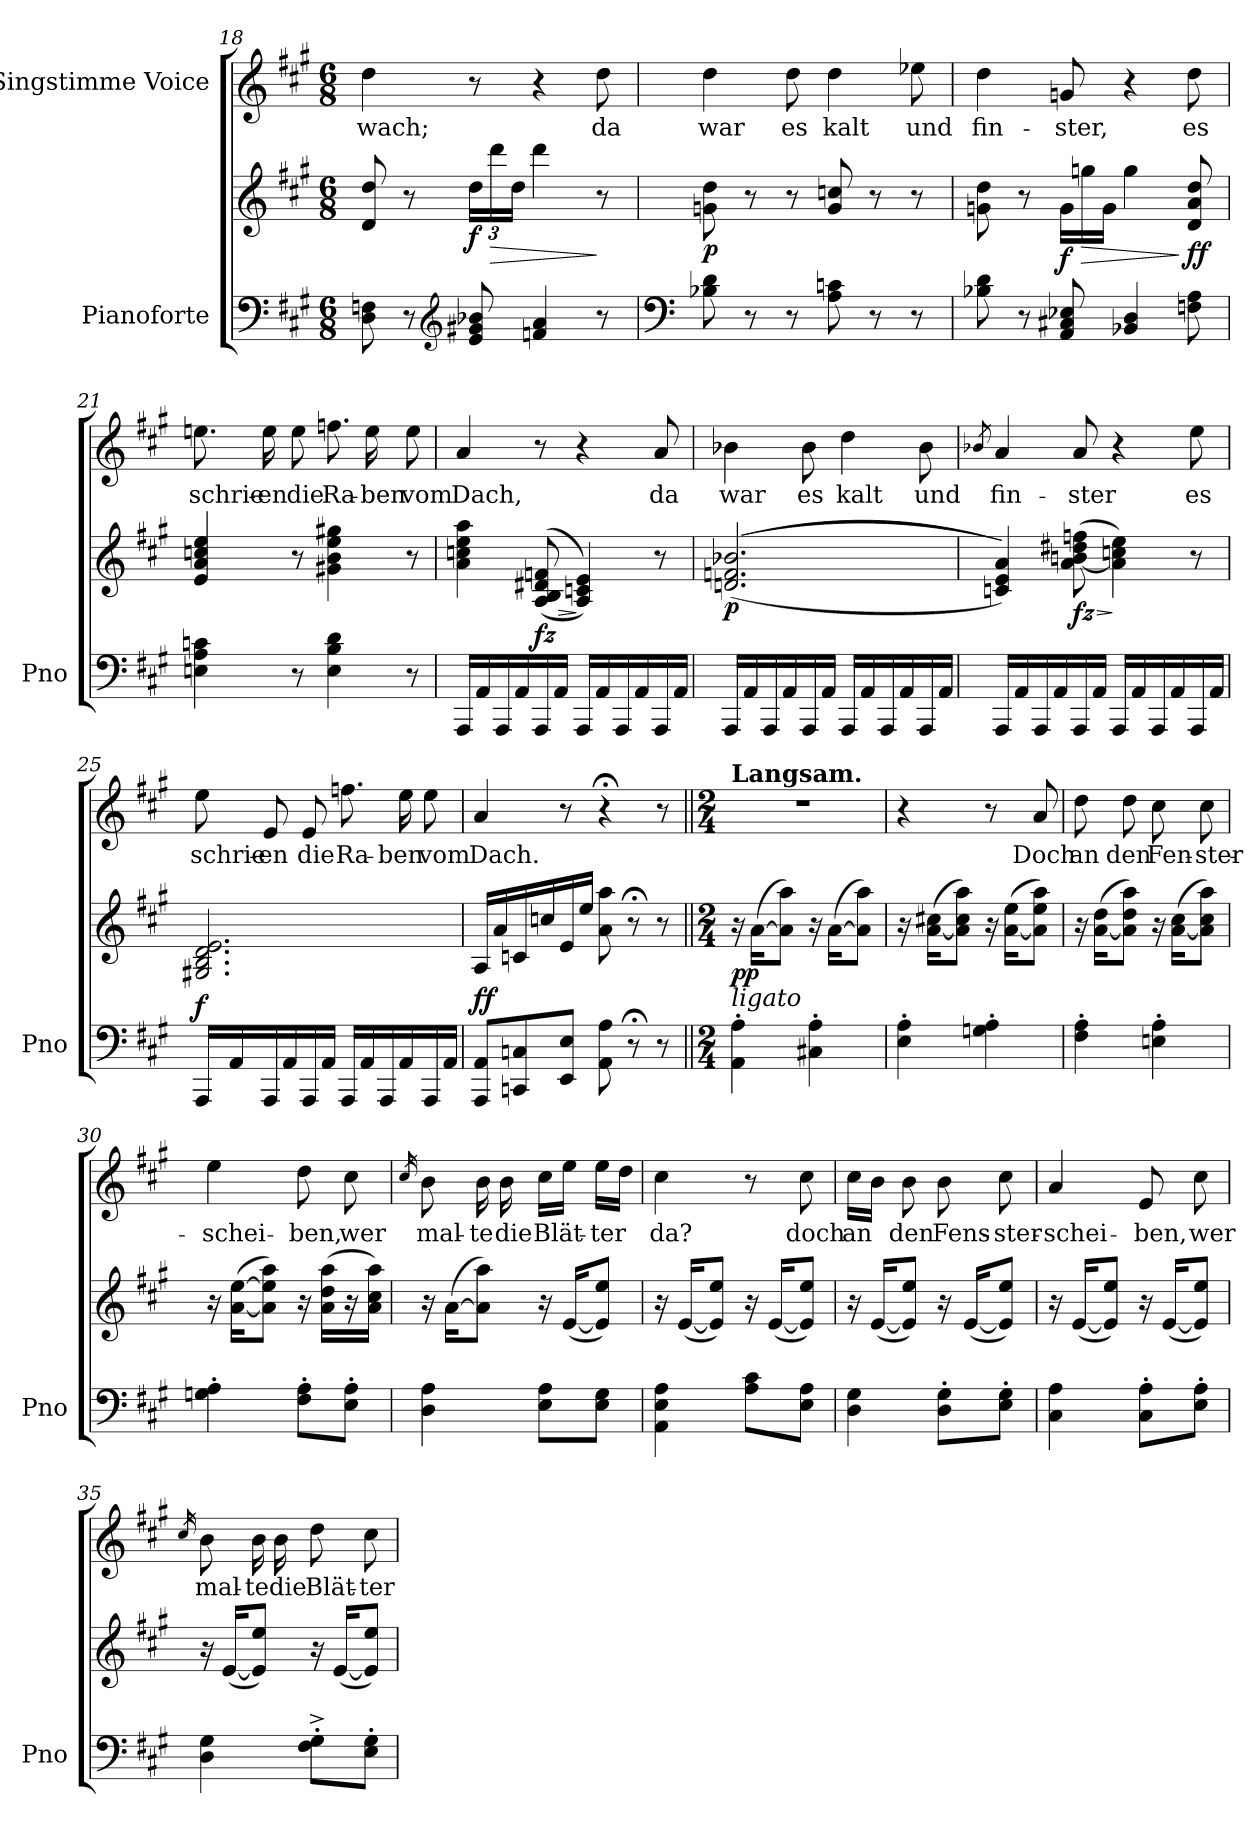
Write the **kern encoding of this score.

**kern	**kern	**dynam	**kern	**text
*part2	*part2	*part2	*part1	*part1
*staff3	*staff2	*staff2/3	*staff1	*staff1
*I"Pianoforte	*	*	*I"Singstimme Voice	*
*I'Pno	*	*	*	*
!!LO:LB:g=z
*clefF4	*clefG2	*	*clefG2	*
*k[f#c#g#]	*k[f#c#g#]	*	*k[f#c#g#]	*
*M6/8	*M6/8	*	*M6/8	*
=18	=18	=18	=18	=18
!	!	!	!	!LO:LY:b
8D\ 8Fn\	8d/ 8dd/	.	4dd\	wach;
8r	8r	.	.	.
*clefG2	*	*	*	*
*	*Xbrackettup	*	*	*
!	!	!LO:DY:b	!	!
8e/ 8g#X/ 8b-X/	24dd\LL	f	8r	.
!	!	!LO:HP:b	!	!
.	24ddd\	>	.	.
.	24dd\JJ	.	.	.
4fn/ 4a/	4ddd\	.	4r	.
!	!	!	!	!LO:LY:b
8r	8r	]	8dd\	da
=19	=19	=19	=19	=19
*clefF4	*	*	*	*
!	!	!LO:DY:b	!	!LO:LY:b
8B-X\ 8d\	8gn\ 8dd\	p	4dd\	war
8r	8r	.	.	.
!	!	!	!	!LO:LY:b
8r	8r	.	8dd\	es
!	!	!	!	!LO:LY:b
8A\ 8cn\	8g/ 8ccn/	.	4dd\	kalt
8r	8r	.	.	.
!	!	!	!	!LO:LY:b
8r	8r	.	8ee-X\	und
=20	=20	=20	=20	=20
!	!	!	!	!LO:LY:b
8B-X\ 8d\	8gn\ 8dd\	.	4dd\	fin-
8r	8r	.	.	.
*	*Xtuplet	*	*	*
!	!	!LO:DY:b	!	!LO:LY:b
8AA/ 8C#X/ 8E-X/	24g\LL	f	8gn/	-ster,
!	!	!LO:HP:b	!	!
.	24ggn\	>	.	.
.	24g\JJ	.	.	.
4BB-X/ 4D/	4gg\	.	4r	.
!	!	!LO:DY:n=1:b	!	!LO:LY:b
8Fn\ 8A\	8d/ 8a/ 8dd/	] ff	8dd\	es
=21	=21	=21	=21	=21
!	!	!	!	!LO:LY:b
4En\ 4A\ 4cn\	4e/ 4a/ 4ccn/ 4ee/	.	8.een\	schrie-
!	!	!	!	!LO:LY:b
.	.	.	16ee\	-en
!	!	!	!	!LO:LY:b
8r	8r	.	8ee\	die
!	!	!	!	!LO:LY:b
4E\ 4B\ 4d\	4g#X\ 4b\ 4ee\ 4gg#X\	.	8.ffn\	Ra-
!	!	!	!	!LO:LY:b
.	.	.	16ee\	-ben
!	!	!	!	!LO:LY:b
8r	8r	.	8ee\	vom
!!LO:LB:g=z
=22	=22	=22	=22	=22
!	!	!	!	!LO:LY:b
16AAA/LL	4a\ 4ccn\ 4ee\ 4aa\	.	4a/	Dach,
16AA/	.	.	.	.
16AAA/	.	.	.	.
16AA/	.	.	.	.
!	!	!LO:HP:b	!	!
!	!	!LO:DY:n=1:b	!	!
16AAA/	(>(8A/ 8B/ 8d#X/ 8fn/	> fz	8r	.
16AA/JJ	.	.	.	.
16AAA/LL	4A/ 4cn/ 4e/))	]	4r	.
16AA/	.	.	.	.
16AAA/	.	.	.	.
16AA/	.	.	.	.
!	!	!	!	!LO:LY:b
16AAA/	8r	.	8a/	da
16AA/JJ	.	.	.	.
=23	=23	=23	=23	=23
!	!	!LO:DY:b	!	!LO:LY:b
16AAA/LL	((>(>2.dn/ 2.fn/ 2.b-X/	p	4b-X\	war
16AA/	.	.	.	.
16AAA/	.	.	.	.
16AA/	.	.	.	.
!	!	!	!	!LO:LY:b
16AAA/	.	.	8b-\	es
16AA/JJ	.	.	.	.
!	!	!	!	!LO:LY:b
16AAA/LL	.	.	4dd\	kalt
16AA/	.	.	.	.
16AAA/	.	.	.	.
16AA/	.	.	.	.
!	!	!	!	!LO:LY:b
16AAA/	.	.	8b-\	und
16AA/JJ	.	.	.	.
=24	=24	=24	=24	=24
.	.	.	8qb-X/	.
!	!	!	!	!LO:LY:b
16AAA/LL	4cn/ 4e/ 4a/)))	.	4a/	fin-
16AA/	.	.	.	.
16AAA/	.	.	.	.
16AA/	.	.	.	.
!	!	!LO:HP:b	!	!LO:LY:b
!	!	!LO:DY:n=1:b	!	!
16AAA/	(>[8a\ 8bn\ 8dd#X\ 8ffn\	> fz	8a/	-ster
16AA/JJ	.	.	.	.
16AAA/LL	4a\] 4ccn\ 4ee\)	]	4r	.
16AA/	.	.	.	.
16AAA/	.	.	.	.
16AA/	.	.	.	.
!	!	!	!	!LO:LY:b
16AAA/	8r	.	8ee\	es
16AA/JJ	.	.	.	.
!!LO:LB:g=z
=25	=25	=25	=25	=25
!	!	!LO:DY:a=2	!	!LO:LY:b
16AAA/LL	2.G#X/ 2.B/ 2.d/ 2.e/	f	8ee\	schrie-
16AA/	.	.	.	.
!	!	!	!	!LO:LY:b
16AAA/	.	.	8e/	-en
16AA/	.	.	.	.
!	!	!	!	!LO:LY:b
16AAA/	.	.	8e/	die
16AA/JJ	.	.	.	.
!	!	!	!	!LO:LY:b
16AAA/LL	.	.	8.ffn\	Ra-
16AA/	.	.	.	.
16AAA/	.	.	.	.
!	!	!	!	!LO:LY:b
16AA/	.	.	16ee\	-ben
!	!	!	!	!LO:LY:b
16AAA/	.	.	8ee\	vom
16AA/JJ	.	.	.	.
=26	=26	=26	=26	=26
!	!	!LO:DY:a=2	!	!LO:LY:b
8AAA/ 8AA/L	16A/LL	ff	4a/	Dach.
.	16a/	.	.	.
8CCn/ 8Cn/	16cn/	.	.	.
.	16ccn/	.	.	.
8EE/ 8E/J	16e/	.	8r	.
.	16ee/JJ	.	.	.
8AA\ 8A\	8a\ 8aa\	.	4r;<	.
8r;<	8r;<	.	.	.
8r	8r	.	8r	.
=27||	=27||	=27||	=27||	=27||
*M2/4	*M2/4	*	*M2/4	*
*	*	*	*MM35	*
!	!	!	!LO:TX:a:B:t=Langsam.	!
!LO:TX:a:i:t=ligato	!	!	!	!
!	!	!LO:DY:b	!	!
4AA\' 4A\'	16r	pp	2r	.
.	(>[16a\KL	.	.	.
.	8a\] 8aa\J)	.	.	.
4C#X\' 4A\'	16r	.	.	.
.	(>[16a\KL	.	.	.
.	8a\] 8aa\J)	.	.	.
=28	=28	=28	=28	=28
4E\' 4A\'	16r	.	4r	.
.	(>[16a\ 16cc#X\KL	.	.	.
.	8a\] 8cc#\ 8aa\J)	.	.	.
4Gn\' 4A\'	16r	.	8r	.
.	(>[16a\ 16ee\KL	.	.	.
!	!	!	!	!LO:LY:b
.	8a\] 8ee\ 8aa\J)	.	8a/	Doch
!!LO:PB:g=z
=29	=29	=29	=29	=29
!	!	!	!	!LO:LY:b
4F#\' 4A\'	16r	.	8dd\	an
.	(>[16a\ 16dd\KL	.	.	.
!	!	!	!	!LO:LY:b
.	8a\] 8dd\ 8aa\J)	.	8dd\	den
!	!	!	!	!LO:LY:b
4En\' 4A\'	16r	.	8cc#\	Fen-
.	(>[16a\ 16cc#\KL	.	.	.
!	!	!	!	!LO:LY:b
.	8a\] 8cc#\ 8aa\J)	.	8cc#\	-ster-
=30	=30	=30	=30	=30
!	!	!	!	!LO:LY:b
4Gn\' 4A\'	16r	.	4ee\	-schei-
.	(>[16a\ [16ee\KL	.	.	.
.	8a\] 8ee\] 8aa\J)	.	.	.
!	!	!	!	!LO:LY:b
8F#\' 8A\'L	16r	.	8dd\	-ben,
.	(16a\ 16dd\ 16aa\LL	.	.	.
!	!	!	!	!LO:LY:b
8E\' 8A\'J	16r	.	8cc#\	wer
.	16a\ 16cc#\ 16aa\JJ)	.	.	.
=31	=31	=31	=31	=31
.	.	.	16qcc#/	.
!	!	!	!	!LO:LY:b
4D\ 4A\	16r	.	8b\	mal-
.	(>[16a\KL	.	.	.
!	!	!	!	!LO:LY:b
.	8a\] 8aa\J)	.	16b\	-te
!	!	!	!	!LO:LY:b
.	.	.	16b\	die
!	!	!	!	!LO:LY:b
8E\ 8A\L	16r	.	16cc#\LL	Blät-
.	(>[16e/KL	.	16ee\JJ	.
!	!	!	!	!LO:LY:b
8E\ 8G#\J	8e/] 8ee/J)	.	16ee\LL	-ter
.	.	.	16dd\JJ	.
=32	=32	=32	=32	=32
!	!	!	!	!LO:LY:b
4AA\ 4E\ 4A\	16r	.	4cc#\	da?
.	(>[16e/KL	.	.	.
.	8e/] 8ee/J)	.	.	.
8A\ 8c#\L	16r	.	8r	.
.	(>[16e/KL	.	.	.
!	!	!	!	!LO:LY:b
8E\ 8A\J	8e/] 8ee/J)	.	8cc#\	doch
=33	=33	=33	=33	=33
!	!	!	!	!LO:LY:b
4D\ 4G#\	16r	.	16cc#\LL	an
.	(>[16e/KL	.	16b\JJ	.
!	!	!	!	!LO:LY:b
.	8e/] 8ee/J)	.	8b\	den
!	!	!	!	!LO:LY:b
8D\' 8G#\'L	16r	.	8b\	Fens-
.	(>[16e/KL	.	.	.
!	!	!	!	!LO:LY:b
8E\' 8G#\'J	8e/] 8ee/J)	.	8cc#\	-ster-
!!LO:LB:g=z
=34	=34	=34	=34	=34
!	!	!	!	!LO:LY:b
4C#\ 4A\	16r	.	4a/	-schei-
.	(>[16e/KL	.	.	.
.	8e/] 8ee/J)	.	.	.
!	!	!	!	!LO:LY:b
8C#\' 8A\'L	16r	.	8e/	-ben,
.	(>[16e/KL	.	.	.
!	!	!	!	!LO:LY:b
8E\' 8A\'J	8e/] 8ee/J)	.	8cc#\	wer
=35	=35	=35	=35	=35
.	.	.	16qcc#/	.
!	!	!	!	!LO:LY:b
4D\ 4G#\	16r	.	8b\	mal-
.	(>[16e/KL	.	.	.
!	!	!	!	!LO:LY:b
.	8e/] 8ee/J)	.	16b\	-te
!	!	!	!	!LO:LY:b
.	.	.	16b\	die
!	!	!	!	!LO:LY:b
8F#\'^ 8G#\'^L	16r	.	8dd\	Blät-
.	(>[16e/KL	.	.	.
!	!	!	!	!LO:LY:b
8E\' 8G#\'J	8e/] 8ee/J)	.	8cc#\	-ter
=	=	=	=	=
*-	*-	*-	*-	*-
